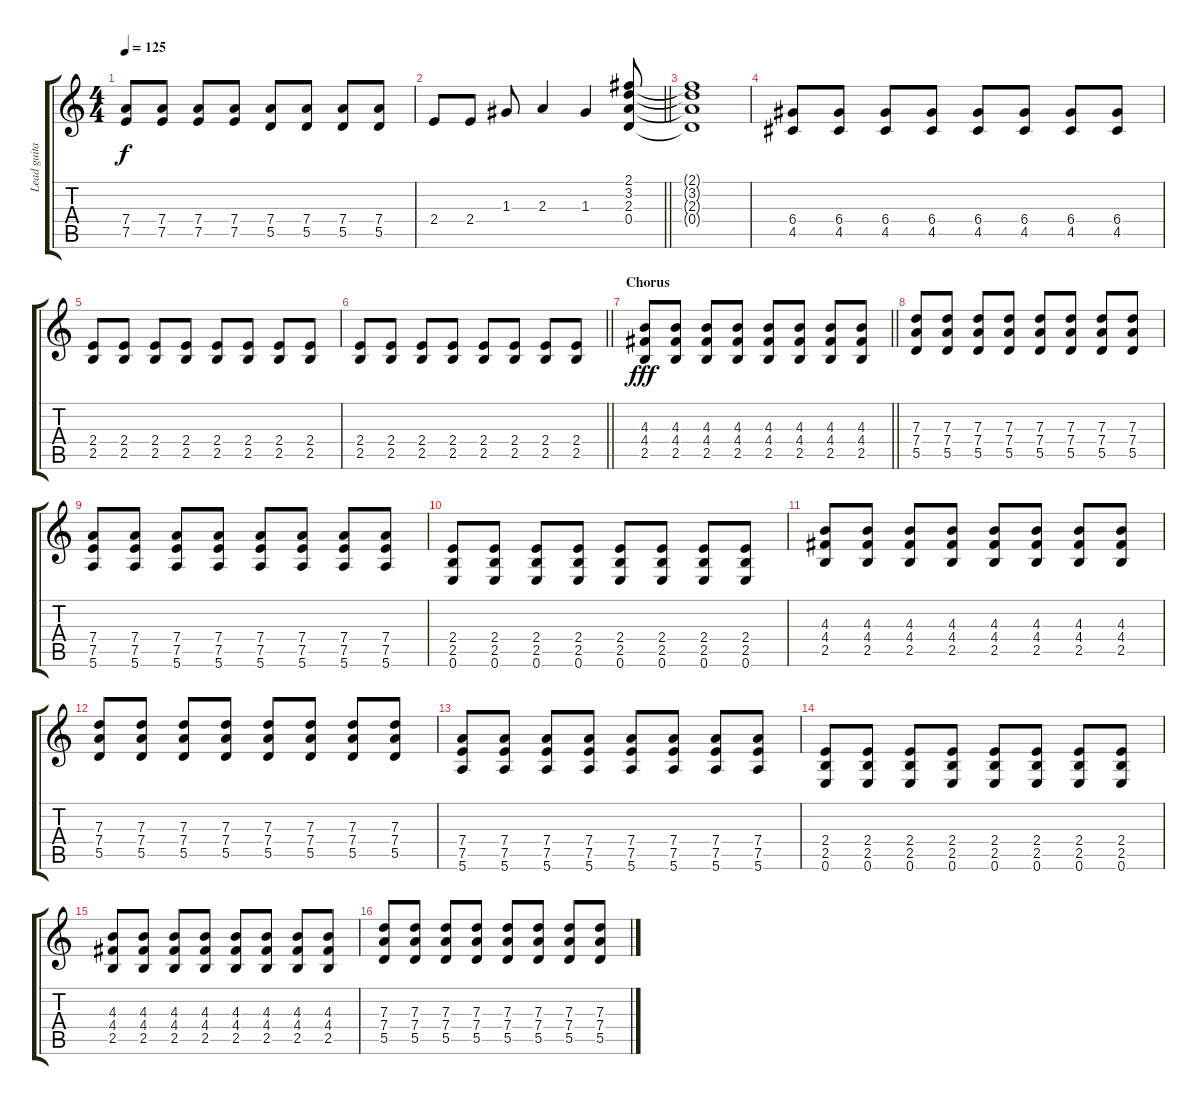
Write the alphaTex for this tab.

\track ("Lead guitar" "Lead guita") {instrument electricguitarmuted}
\staff {score tabs}
\tuning (E4 B3 G3 D3 A2 E2) {hide}
\ts (4 4)
\tempo 125
\clef g2
\ks c
(7.4 7.5).8{dy f} (7.4 7.5).8 (7.4 7.5).8 (7.4 7.5).8 (7.4 5.5).8 (7.4 5.5).8 (7.4 5.5).8 (7.4 5.5).8 |
\barLineRight lightlight
2.4.8 2.4.8 1.3.8 2.3.4 1.3.4 (2.1 3.2 2.3 0.4).8 |
(2.1{t} 3.2{t} 2.3{t} 0.4{t}).1 |
(6.4 4.5).8 (6.4 4.5).8 (6.4 4.5).8 (6.4 4.5).8 (6.4 4.5).8 (6.4 4.5).8 (6.4 4.5).8 (6.4 4.5).8 |
(2.4 2.5).8 (2.4 2.5).8 (2.4 2.5).8 (2.4 2.5).8 (2.4 2.5).8 (2.4 2.5).8 (2.4 2.5).8 (2.4 2.5).8 |
\barLineRight lightlight
(2.4 2.5).8 (2.4 2.5).8 (2.4 2.5).8 (2.4 2.5).8 (2.4 2.5).8 (2.4 2.5).8 (2.4 2.5).8 (2.4 2.5).8 |
\section ("" "Chorus")
\barLineRight lightlight
(4.3 4.4 2.5).8{dy fff} (4.3 4.4 2.5).8 (4.3 4.4 2.5).8 (4.3 4.4 2.5).8 (4.3 4.4 2.5).8 (4.3 4.4 2.5).8 (4.3 4.4 2.5).8 (4.3 4.4 2.5).8 |
\section ("" "")
(7.3 7.4 5.5).8 (7.3 7.4 5.5).8 (7.3 7.4 5.5).8 (7.3 7.4 5.5).8 (7.3 7.4 5.5).8 (7.3 7.4 5.5).8 (7.3 7.4 5.5).8 (7.3 7.4 5.5).8 |
(7.4 7.5 5.6).8 (7.4 7.5 5.6).8 (7.4 7.5 5.6).8 (7.4 7.5 5.6).8 (7.4 7.5 5.6).8 (7.4 7.5 5.6).8 (7.4 7.5 5.6).8 (7.4 7.5 5.6).8 |
(2.4 2.5 0.6).8 (2.4 2.5 0.6).8 (2.4 2.5 0.6).8 (2.4 2.5 0.6).8 (2.4 2.5 0.6).8 (2.4 2.5 0.6).8 (2.4 2.5 0.6).8 (2.4 2.5 0.6).8 |
(4.3 4.4 2.5).8 (4.3 4.4 2.5).8 (4.3 4.4 2.5).8 (4.3 4.4 2.5).8 (4.3 4.4 2.5).8 (4.3 4.4 2.5).8 (4.3 4.4 2.5).8 (4.3 4.4 2.5).8 |
(7.3 7.4 5.5).8 (7.3 7.4 5.5).8 (7.3 7.4 5.5).8 (7.3 7.4 5.5).8 (7.3 7.4 5.5).8 (7.3 7.4 5.5).8 (7.3 7.4 5.5).8 (7.3 7.4 5.5).8 |
(7.4 7.5 5.6).8 (7.4 7.5 5.6).8 (7.4 7.5 5.6).8 (7.4 7.5 5.6).8 (7.4 7.5 5.6).8 (7.4 7.5 5.6).8 (7.4 7.5 5.6).8 (7.4 7.5 5.6).8 |
(2.4 2.5 0.6).8 (2.4 2.5 0.6).8 (2.4 2.5 0.6).8 (2.4 2.5 0.6).8 (2.4 2.5 0.6).8 (2.4 2.5 0.6).8 (2.4 2.5 0.6).8 (2.4 2.5 0.6).8 |
(4.3 4.4 2.5).8 (4.3 4.4 2.5).8 (4.3 4.4 2.5).8 (4.3 4.4 2.5).8 (4.3 4.4 2.5).8 (4.3 4.4 2.5).8 (4.3 4.4 2.5).8 (4.3 4.4 2.5).8 |
(7.3 7.4 5.5).8 (7.3 7.4 5.5).8 (7.3 7.4 5.5).8 (7.3 7.4 5.5).8 (7.3 7.4 5.5).8 (7.3 7.4 5.5).8 (7.3 7.4 5.5).8 (7.3 7.4 5.5).8
